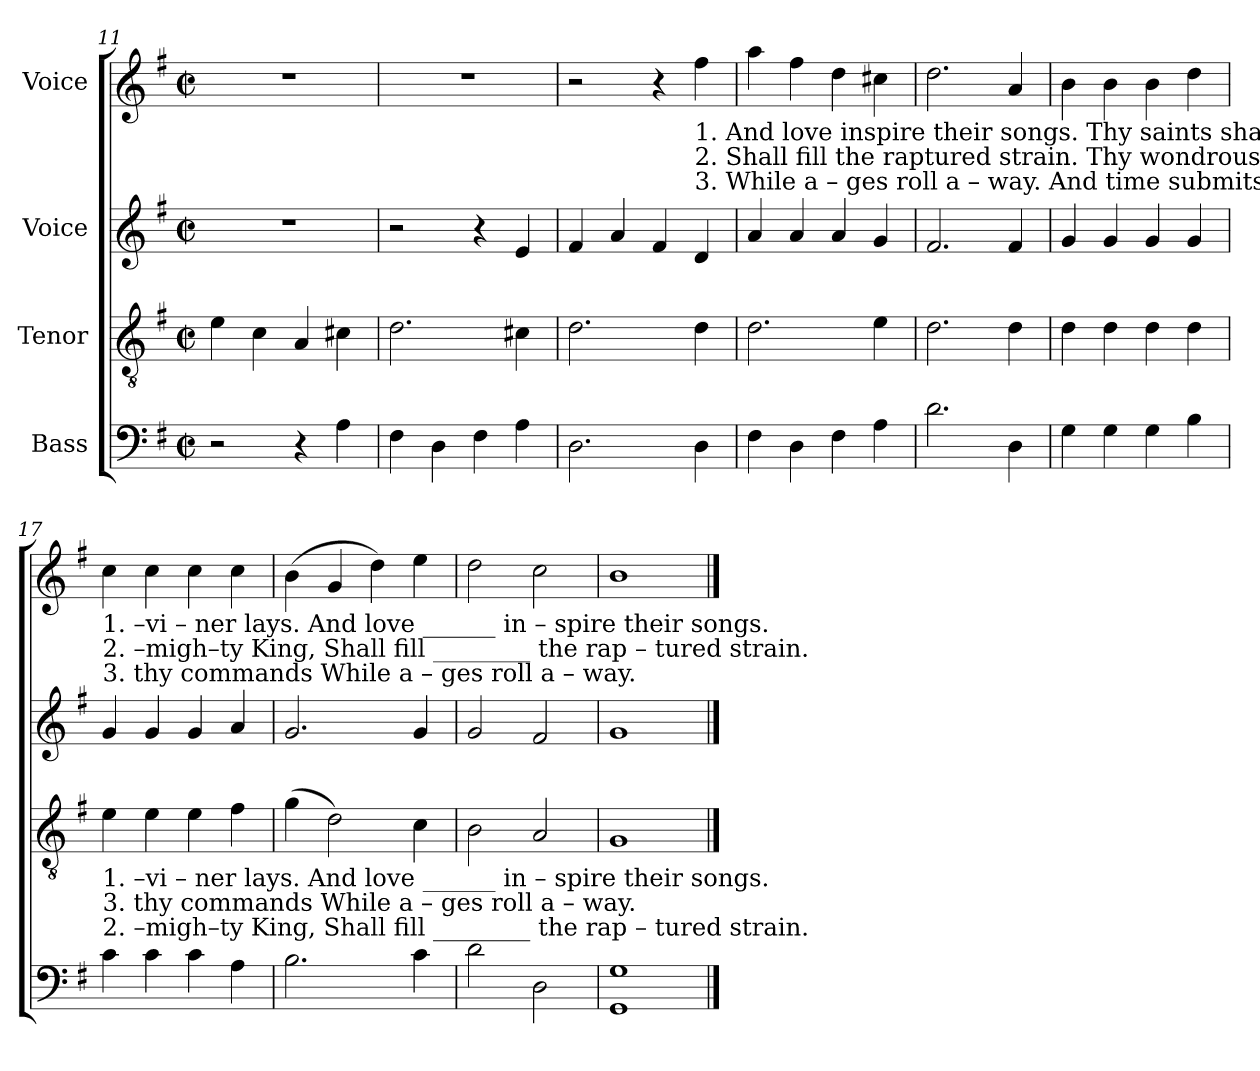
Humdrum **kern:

**kern	**kern	**kern	**kern
*part4	*part3	*part2	*part1
*staff4	*staff3	*staff2	*staff1
*I"Bass	*I"Tenor	*I"Voice	*I"Voice
*clefF4	*clefGv2	*clefG2	*clefG2
*k[f#]	*k[f#]	*k[f#]	*k[f#]
*M2/2	*M2/2	*M2/2	*M2/2
*met(c|)	*met(c|)	*met(c|)	*met(c|)
=11	=11	=11	=11
2r	4e\	1r	1r
.	4c\	.	.
4r	4A/	.	.
4A\	4c#X\	.	.
=12	=12	=12	=12
4F#\	2.d\	2r	1r
4D\	.	.	.
4F#\	.	4r	.
4A\	4c#X\	4e/	.
=13	=13	=13	=13
2.D\	2.d\	4f#/	2r
.	.	4a/	.
.	.	4f#/	4r
!	!	!	!LO:TX:b:t=1. And love inspire  their songs.   Thy saints shall tune di–
!	!	!	!LO:TX:b:t=2. Shall  fill  the  raptured strain.   Thy wondrous deeds, al–
!	!	!	!LO:TX:b:t=3. While    a – ges  roll  a  –  way.     And  time  submits   to
4D\	4d\	4d/	4ff#\
=14	=14	=14	=14
4F#\	2.d\	4a/	4aa\
4D\	.	4a/	4ff#\
4F#\	.	4a/	4dd\
4A\	4e\	4g/	4cc#X\
=15	=15	=15	=15
2.d\	2.d\	2.f#/	2.dd\
4D\	4d\	4f#/	4a/
=16	=16	=16	=16
4G\	4d\	4g/	4b\
4G\	4d\	4g/	4b\
4G\	4d\	4g/	4b\
4B\	4d\	4g/	4dd\
!!LO:LB:g=z
=17	=17	=17	=17
!	!	!	!LO:TX:b:t=1. –vi – ner  lays.  And    love ______   in – spire   their   songs.
!	!	!	!LO:TX:b:t=2. –migh–ty King, Shall   fill ________   the    rap – tured  strain.
!	!	!	!LO:TX:b:t=3. thy commands  While  a        –        ges    roll      a     –    way.
!	!LO:TX:b:t=1. –vi – ner  lays.  And    love ______   in – spire   their   songs.	!	!
!	!LO:TX:b:t=3. thy commands  While  a        –        ges    roll      a     –    way.	!	!
!	!LO:TX:b:t=2. –migh–ty King, Shall   fill ________   the    rap – tured  strain.	!	!
4c\	4e\	4g/	4cc\
4c\	4e\	4g/	4cc\
4c\	4e\	4g/	4cc\
4A\	4f#\	4a/	4cc\
=18	=18	=18	=18
2.B\	(4g\	2.g/	(4b\
.	2d\)	.	4g/
.	.	.	4dd\)
4c\	4c\	4g/	4ee\
=19	=19	=19	=19
2d\	2B\	2g/	2dd\
2D\	2A/	2f#/	2cc\
=20	=20	=20	=20
1GG 1G	1G	1g	1b
==	==	==	==
*-	*-	*-	*-
